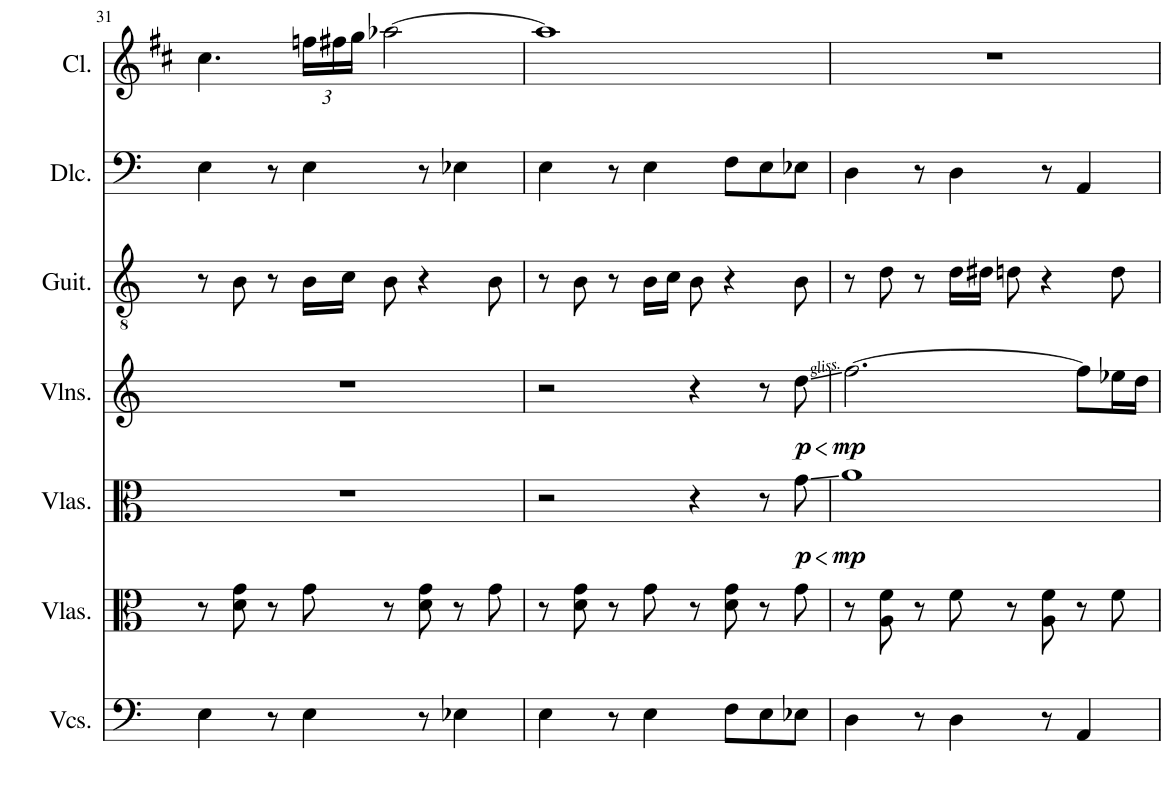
**kern	**kern	**kern	**dynam	**kern	**dynam	**kern	**kern	**kern
*part7	*part6	*part5	*part5	*part4	*part4	*part3	*part2	*part1
*staff7	*staff6	*staff5	*staff5	*staff4	*staff4	*staff3	*staff2	*staff1
*I"Violoncellos	*I"Violas	*I"Violas	*	*I"Violins	*	*I"Acoustic Guitar	*I"Dulcimer	*I"Clarinet
*I'Vcs.	*I'Vlas.	*I'Vlas.	*	*I'Vlns.	*	*I'Guit.	*I'Dlc.	*I'Cl.
!!LO:PB:g=z
*clefF4	*clefC3	*clefC3	*	*clefG2	*	*clefGv2	*clefF4	*clefG2
*	*	*	*	*	*	*	*	*Trd1c2
*k[]	*k[]	*k[]	*	*k[]	*	*k[]	*k[]	*k[f#c#]
*M4/4	*M4/4	*M4/4	*	*M4/4	*	*M4/4	*M4/4	*M4/4
=31	=31	=31	=31	=31	=31	=31	=31	=31
4E\	8r	1r	.	1r	.	8r	4E\	4.cc#\
.	8d\ 8g\	.	.	.	.	8B\	.	.
8r	8r	.	.	.	.	8r	8r	.
*	*	*	*	*	*	*	*	*Xbrackettup
4E\	8g\	.	.	.	.	16B\LL	4E\	24ffn\LL
.	.	.	.	.	.	.	.	24ff#X\
.	.	.	.	.	.	16c\JJ	.	.
.	.	.	.	.	.	.	.	24gg\JJ
.	8r	.	.	.	.	8B\	.	[2aa-X\
8r	8d\ 8g\	.	.	.	.	4r	8r	.
4E-X\	8r	.	.	.	.	.	4E-X\	.
.	8g\	.	.	.	.	8B\	.	.
=32	=32	=32	=32	=32	=32	=32	=32	=32
4E\	8r	2r	.	2r	.	8r	4E\	1aa-]
.	8d\ 8g\	.	.	.	.	8B\	.	.
8r	8r	.	.	.	.	8r	8r	.
4E\	8g\	.	.	.	.	16B\LL	4E\	.
.	.	.	.	.	.	16c\JJ	.	.
.	8r	4r	.	4r	.	8B\	.	.
8F\L	8d\ 8g\	.	.	.	.	4r	8F\L	.
8E\	8r	8r	.	8r	.	.	8E\	.
!	!	!	!LO:HP:b	!	!LO:HP:b	!	!	!
!	!	!	!LO:DY:n=1:b	!	!LO:DY:n=1:b	!	!	!
8E-X\J	8g\	8g\	< p	8dd\	< p	8B\	8E-X\J	.
.	.	.	[	.	[	.	.	.
=33	=33	=33	=33	=33	=33	=33	=33	=33
!	!	!	!LO:DY:b	!	!LO:DY:b	!	!	!
4D\	8r	1a	mp	[2.ff\	mp	8r	4D\	1r
.	8A\ 8f\	.	.	.	.	8d\	.	.
8r	8r	.	.	.	.	8r	8r	.
4D\	8f\	.	.	.	.	16d\LL	4D\	.
.	.	.	.	.	.	16d#X\JJ	.	.
.	8r	.	.	.	.	8dn\	.	.
8r	8A\ 8f\	.	.	.	.	4r	8r	.
4AA/	8r	.	.	8ff\L]	.	.	4AA/	.
.	8f\	.	.	16ee-X\L	.	8d\	.	.
.	.	.	.	16dd\JJ	.	.	.	.
=	=	=	=	=	=	=	=	=
*-	*-	*-	*-	*-	*-	*-	*-	*-
